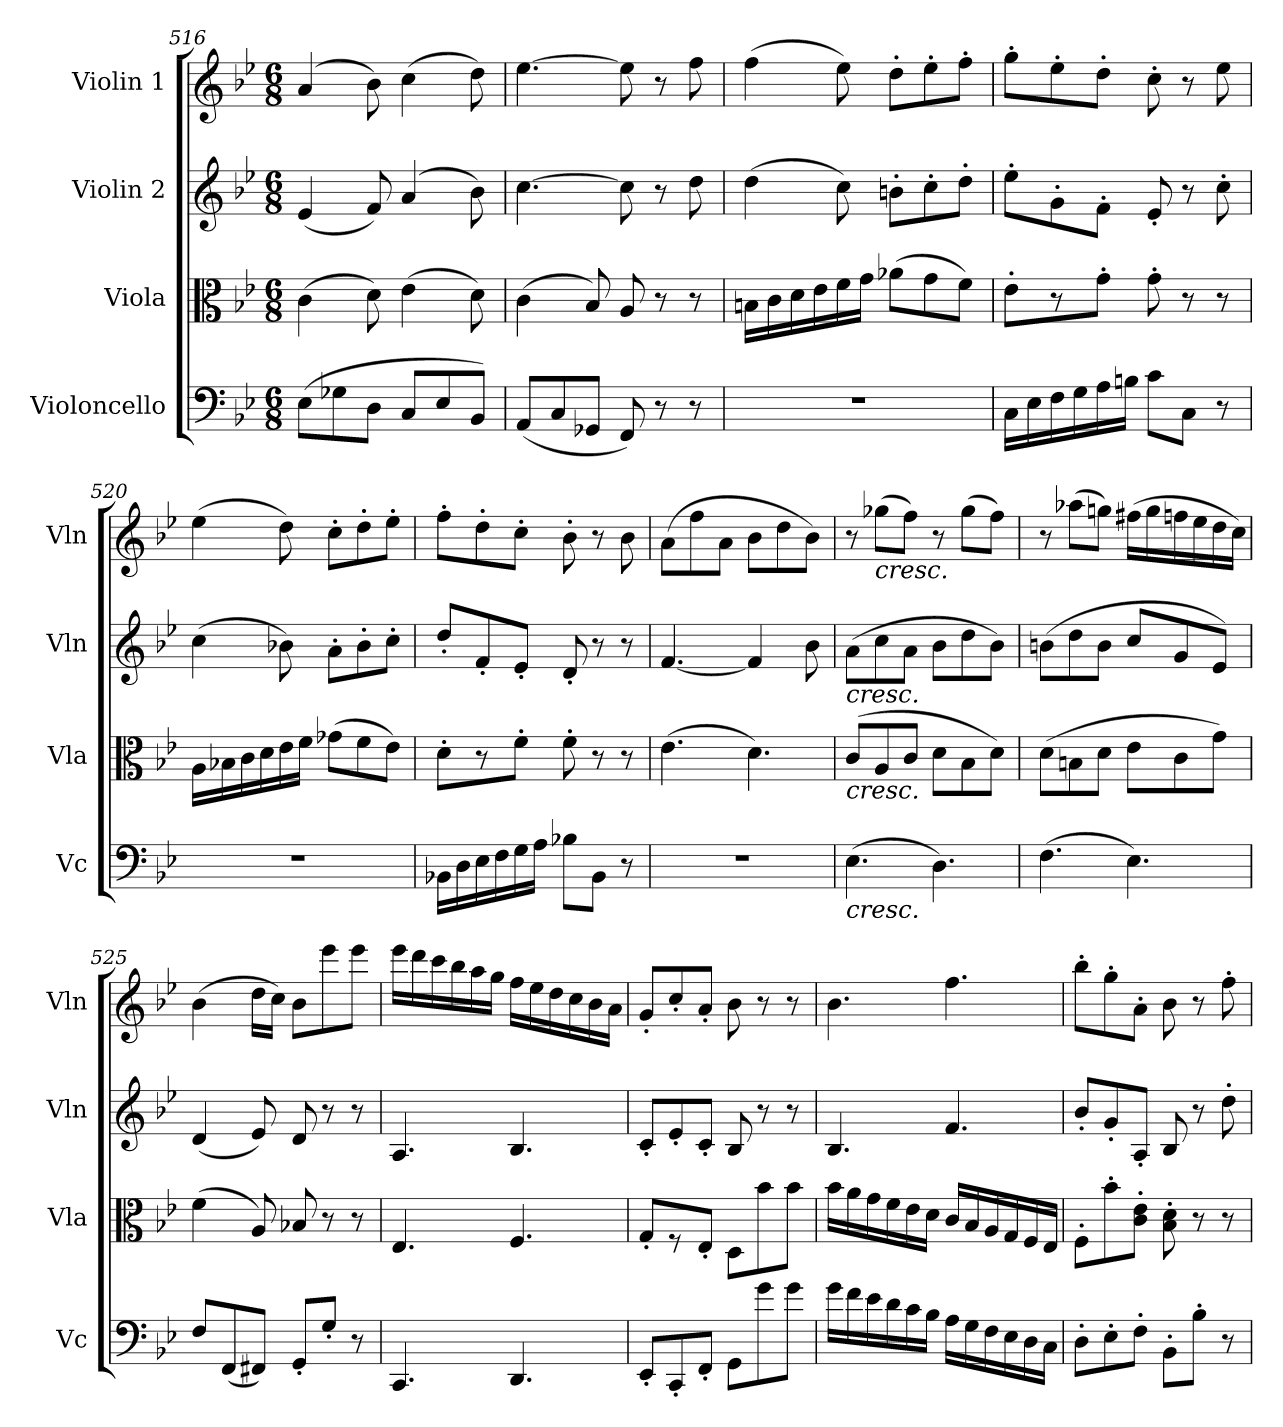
**kern	**dynam	**kern	**dynam	**kern	**dynam	**kern	**dynam
*part4	*part4	*part3	*part3	*part2	*part2	*part1	*part1
*staff4	*staff4	*staff3	*staff3	*staff2	*staff2	*staff1	*staff1
*I"Violoncello	*	*I"Viola	*	*I"Violin 2	*	*I"Violin 1	*
*I'Vc	*	*I'Vla	*	*I'Vln	*	*I'Vln	*
*clefF4	*	*clefC3	*	*clefG2	*	*clefG2	*
*k[b-e-]	*	*k[b-e-]	*	*k[b-e-]	*	*k[b-e-]	*
*M6/8	*	*M6/8	*	*M6/8	*	*M6/8	*
=516	=516	=516	=516	=516	=516	=516	=516
!	!	!	!LO:DY:b	!	!LO:DY:b	!	!LO:DY:b
(>8E-\L	.	(>4c\	other-dynamics	(<4e-/	other-dynamics	(>4a/	other-dynamics
8G-X\	.	.	.	.	.	.	.
8D\J	.	8d\)	.	8f/)	.	8b-\)	.
8C/L	.	(>4e-\	.	(>4a/	.	(>4cc\	.
8E-/	.	.	.	.	.	.	.
8BB-/J)	.	8d\)	.	8b-\)	.	8dd\)	.
!!LO:LB:g=z
=517	=517	=517	=517	=517	=517	=517	=517
(<8AA/L	.	(>4c\	.	[4.cc\	.	[4.ee-\	.
8C/	.	.	.	.	.	.	.
8GG-X/J	.	8B-/)	.	.	.	.	.
8FF/)	.	8A/	.	8cc\]	.	8ee-\]	.
8r	.	8r	.	8r	.	8r	.
!	!	!	!	!	!LO:DY:b	!	!LO:DY:b
8r	.	8r	.	8dd\	other-dynamics	8ff\	other-dynamics
=518	=518	=518	=518	=518	=518	=518	=518
!	!	!	!LO:DY:b	!	!	!	!
2.r	.	16Bn\LL	other-dynamics	(>4dd\	.	(>4ff\	.
.	.	16c\	.	.	.	.	.
.	.	16d\	.	.	.	.	.
.	.	16e-\	.	.	.	.	.
.	.	16f\	.	8cc\)	.	8ee-\)	.
.	.	16g\JJ	.	.	.	.	.
.	.	(>8a-X\L	.	8bn'\L	.	8dd'\L	.
.	.	8g\	.	8cc'\	.	8ee-'\	.
.	.	8f\J)	.	8dd'\J	.	8ff'\J	.
=519	=519	=519	=519	=519	=519	=519	=519
!	!LO:DY:b	!	!	!	!	!	!
16C\LL	other-dynamics	8e-'\L	.	8ee-'\L	.	8gg'\L	.
16E-\	.	.	.	.	.	.	.
16F\	.	8r	.	8g'\	.	8ee-'\	.
16G\	.	.	.	.	.	.	.
16A\	.	8g'\J	.	8f'\J	.	8dd'\J	.
16Bn\JJ	.	.	.	.	.	.	.
8c\L	.	8g'\	.	8e-'/	.	8cc'\	.
8C\J	.	8r	.	8r	.	8r	.
8r	.	8r	.	8cc'\	.	8ee-\	.
=520	=520	=520	=520	=520	=520	=520	=520
2.r	.	16A\LL	.	(>4cc\	.	(>4ee-\	.
.	.	16B-X\	.	.	.	.	.
.	.	16c\	.	.	.	.	.
.	.	16d\	.	.	.	.	.
.	.	16e-\	.	8b-X\)	.	8dd\)	.
.	.	16f\JJ	.	.	.	.	.
.	.	(>8g-X\L	.	8a'\L	.	8cc'\L	.
.	.	8f\	.	8b-'\	.	8dd'\	.
.	.	8e-\J)	.	8cc'\J	.	8ee-'\J	.
=521	=521	=521	=521	=521	=521	=521	=521
16BB-X\LL	.	8d'\L	.	8dd'/L	.	8ff'\L	.
16D\	.	.	.	.	.	.	.
16E-\	.	8r	.	8f'/	.	8dd'\	.
16F\	.	.	.	.	.	.	.
16G\	.	8f'\J	.	8e-'/J	.	8cc'\J	.
16A\JJ	.	.	.	.	.	.	.
8B-X\L	.	8f'\	.	8d'/	.	8b-'\	.
8BB-\J	.	8r	.	8r	.	8r	.
8r	.	8r	.	8r	.	8b-\	.
=522	=522	=522	=522	=522	=522	=522	=522
2.r	.	(>4.e-\	.	[4.f/	.	(>8a\L	.
.	.	.	.	.	.	8ff\	.
.	.	.	.	.	.	8a\J	.
.	.	4.d\)	.	4f/]	.	8b-\L	.
.	.	.	.	.	.	8dd\	.
.	.	.	.	8b-\	.	8b-\J)	.
!!LO:LB:g=z
=523	=523	=523	=523	=523	=523	=523	=523
!	!	!	!	!LO:TX:b:i:t=cresc.	!	!	!
!	!	!LO:TX:b:i:t=cresc.	!	!	!	!	!
!LO:TX:b:i:t=cresc.	!	!	!	!	!	!	!
(>4.E-\	.	(>8c/L	.	(>8a\L	.	8r	.
!	!	!	!	!	!	!LO:TX:b:i:t=cresc.	!
.	.	8A/	.	8cc\	.	(>8gg-X\L	.
.	.	8c/J	.	8a\J	.	8ff\J)	.
4.D\)	.	8d\L	.	8b-\L	.	8r	.
.	.	8B-\	.	8dd\	.	(>8gg-\L	.
.	.	8d\J)	.	8b-\J)	.	8ff\J)	.
=524	=524	=524	=524	=524	=524	=524	=524
!	!LO:DY:b	!	!LO:DY:b	!	!LO:DY:b	!	!
(>4.F\	other-dynamics	(>8d\L	other-dynamics	(>8bn\L	other-dynamics	8r	.
!	!	!	!	!	!	!	!LO:DY:b
.	.	8Bn\	.	8dd\	.	(>8aa-X\L	other-dynamics
.	.	8d\J	.	8b\J	.	8ggn\J)	.
4.E-\)	.	8e-\L	.	8cc/L	.	(>16ff#X\LL	.
.	.	.	.	.	.	16gg\	.
.	.	8c\	.	8g/	.	16ffn\	.
.	.	.	.	.	.	16ee-\	.
.	.	8g\J)	.	8e-/J)	.	16dd\	.
.	.	.	.	.	.	16cc\JJ)	.
=525	=525	=525	=525	=525	=525	=525	=525
8F/L	.	(>4f\	.	(<4d/	.	(>4b-\	.
(<8FF/	.	.	.	.	.	.	.
8FF#X/J)	.	8A/)	.	8e-/)	.	16dd\LL	.
.	.	.	.	.	.	16cc\JJ)	.
8GG'/L	.	8B-X/	.	8d/	.	8b-\L	.
!	!	!	!	!	!	!	!LO:DY:b
8G'/J	.	8r	.	8r	.	8eee-\	other-dynamics
8r	.	8r	.	8r	.	8eee-\J	.
=526	=526	=526	=526	=526	=526	=526	=526
!	!LO:DY:b	!	!LO:DY:b	!	!LO:DY:b	!	!
4.CC/	other-dynamics	4.E-/	other-dynamics	4.A/	other-dynamics	16eee-\LL	.
.	.	.	.	.	.	16ddd\	.
.	.	.	.	.	.	16ccc\	.
.	.	.	.	.	.	16bb-\	.
.	.	.	.	.	.	16aa\	.
.	.	.	.	.	.	16gg\JJ	.
4.DD/	.	4.F/	.	4.B-/	.	16ff\LL	.
.	.	.	.	.	.	16ee-\	.
.	.	.	.	.	.	16dd\	.
.	.	.	.	.	.	16cc\	.
.	.	.	.	.	.	16b-\	.
.	.	.	.	.	.	16a\JJ	.
=527	=527	=527	=527	=527	=527	=527	=527
8EE-'/L	.	8G'/L	.	8c'/L	.	8g'/L	.
8CC'/	.	8r	.	8e-'/	.	8cc'/	.
8FF'/J	.	8E-'/J	.	8c'/J	.	8a'/J	.
8GG\L	.	8D\L	.	8B-/	.	8b-\	.
8g\	.	8b-\	.	8r	.	8r	.
8g\J	.	8b-\J	.	8r	.	8r	.
=528	=528	=528	=528	=528	=528	=528	=528
16g\LL	.	16b-\LL	.	4.B-/	.	4.b-\	.
16f\	.	16a\	.	.	.	.	.
16e-\	.	16g\	.	.	.	.	.
16d\	.	16f\	.	.	.	.	.
16c\	.	16e-\	.	.	.	.	.
16B-\JJ	.	16d\JJ	.	.	.	.	.
16A\LL	.	16c/LL	.	4.f/	.	4.ff\	.
16G\	.	16B-/	.	.	.	.	.
16F\	.	16A/	.	.	.	.	.
16E-\	.	16G/	.	.	.	.	.
16D\	.	16F/	.	.	.	.	.
16C\JJ	.	16E-/JJ	.	.	.	.	.
!!LO:LB:g=z
=529	=529	=529	=529	=529	=529	=529	=529
8D'\L	.	8F'\L	.	8b-'/L	.	8bb-'\L	.
8E-'\	.	8b-'\	.	8g'/	.	8gg'\	.
8F'\J	.	8c\' 8e-\'J	.	8A'/J	.	8a'\J	.
8BB-'\L	.	8B-\' 8d\'	.	8B-/	.	8b-\	.
8B-'\J	.	8r	.	8r	.	8r	.
!	!	!	!	!	!LO:DY:b	!	!LO:DY:b
8r	.	8r	.	8dd'\	other-dynamics	8ff'\	other-dynamics
=	=	=	=	=	=	=	=
*-	*-	*-	*-	*-	*-	*-	*-
